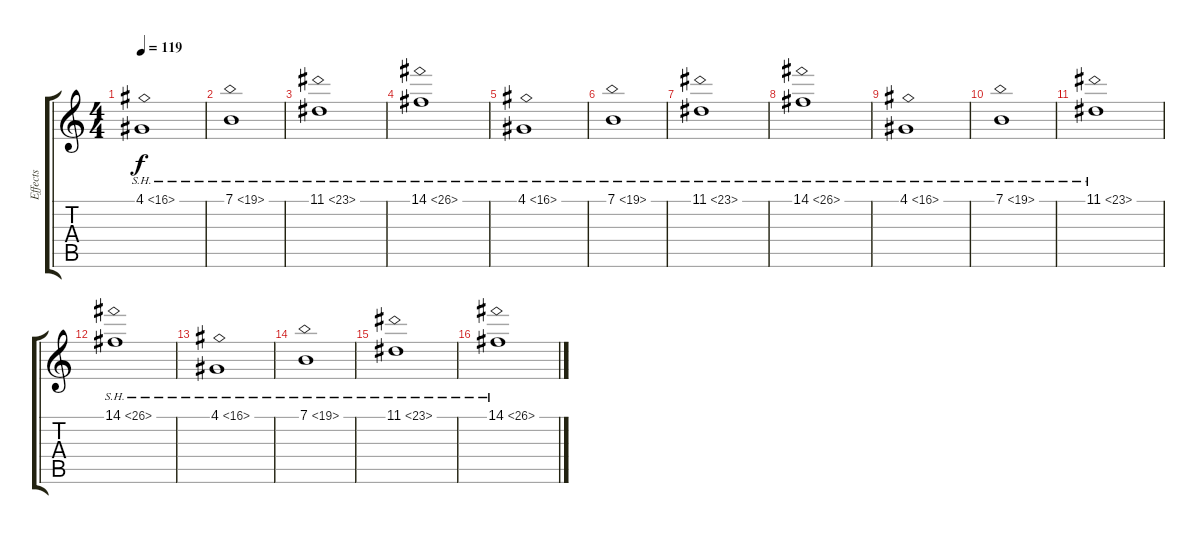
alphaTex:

\track ("Effects" "Effects") {instrument lead8bassandlead}
\staff {score tabs}
\tuning (E4 B3 G3 D3 A2 E2) {hide}
\ts (4 4)
\tempo 119
\clef g2
\ks c
4.1{sh 12}.1{dy f} |
7.1{sh 12}.1 |
11.1{sh 12}.1 |
14.1{sh 12}.1 |
4.1{sh 12}.1 |
7.1{sh 12}.1 |
11.1{sh 12}.1 |
14.1{sh 12}.1 |
4.1{sh 12}.1 |
7.1{sh 12}.1 |
11.1{sh 12}.1 |
14.1{sh 12}.1 |
4.1{sh 12}.1 |
7.1{sh 12}.1 |
11.1{sh 12}.1 |
14.1{sh 12}.1
